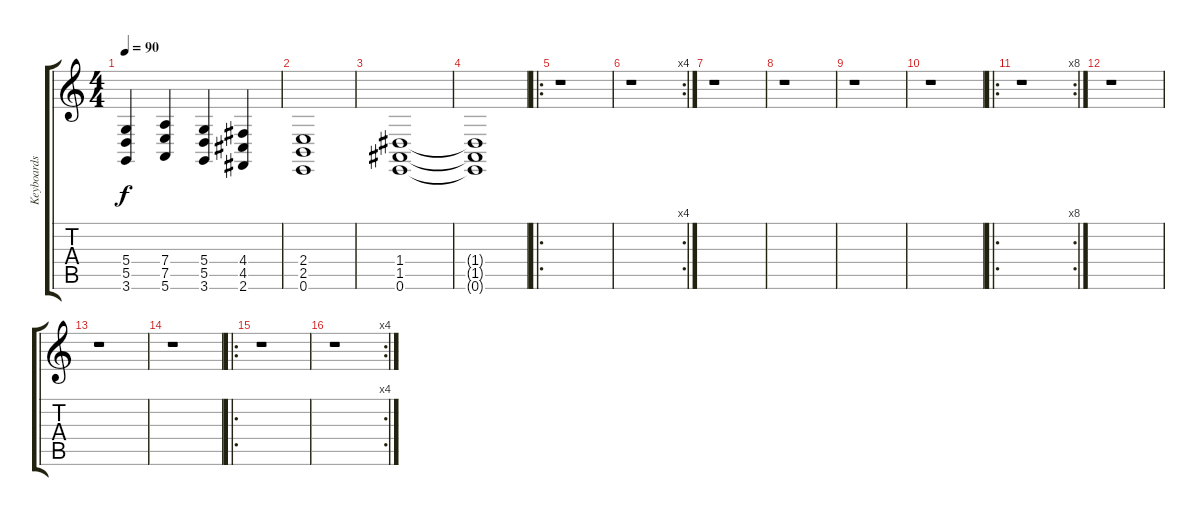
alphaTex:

\track ("Keyboards" "Keyboards") {instrument churchorgan}
\staff {score tabs}
\tuning (E4 B3 G3 D3 A2 E2) {hide}
\ts (4 4)
\tempo 90
\clef g2
\ks c
(5.4 5.5 3.6).4{dy f} (7.4 7.5 5.6).4 (5.4 5.5 3.6).4 (4.4 4.5 2.6).4 |
(2.4 2.5 0.6).1 |
(1.4 1.5 0.6).1 |
(1.4{t} 1.5{t} 0.6{t}).1 |
\ro
r.1 |
\rc 4
r.1 |
r.1 |
r.1 |
r.1 |
r.1 |
\ro
\rc 8
r.1 |
r.1 |
r.1 |
r.1 |
\ro
r.1 |
\rc 4
r.1
